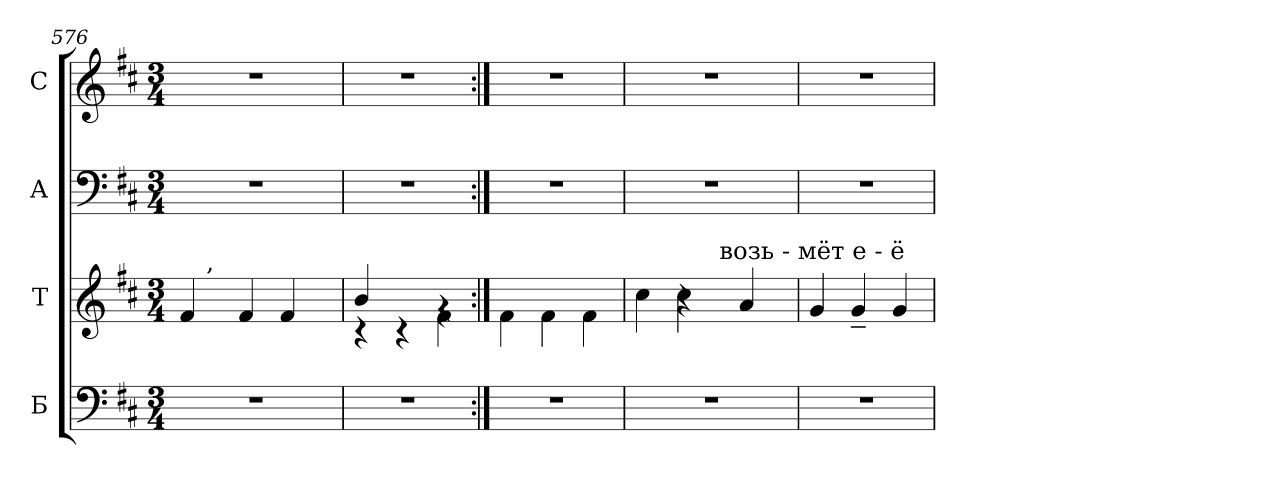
**kern	**kern	**kern	**kern
*part4	*part3	*part2	*part1
*staff4	*staff3	*staff2	*staff1
*I"Б	*I"Т	*I"А	*I"С
*clefF4	*clefG2	*clefF4	*clefG2
*k[f#c#]	*k[f#c#]	*k[f#c#]	*k[f#c#]
*D:	*D:	*D:	*D:
*M3/4	*M3/4	*M3/4	*M3/4
=576	=576	=576	=576
!	!LO:TX:a:t=Ну же - ни - шок !	!	!
*	*^	*	*
2.r	4f#/	16ryy	2.r	2.r
.	.	64ryy	.	.
!	!	!LO:TX:a:t=,	!	!
.	.	2ryy	.	.
.	4f#/	.	.	.
.	4f#/	.	.	.
.	.	8ryy	.	.
.	.	32.ryy	.	.
=577	=577	=577	=577	=577
*	*	*^	*	*
2.r	4b/	4rB	2ryy	2.r	2.r
.	2ryy	4rB	.	.	.
.	.	4f#\	4rg	.	.
*	*v	*v	*v	*	*
!!LO:LB:g=z
=578:|!	=578:|!	=578:|!	=578:|!
2.r	4f#\	2.r	2.r
.	4f#\	.	.
.	4f#\	.	.
=579	=579	=579	=579
*	*^	*	*
*	*	*^	*	*
2.r	4cc#\	4ryy	4ryy	2.r	2.r
.	4cc#\	4ra	8ryy	.	.
.	.	.	32.ryy	.	.
!	!	!	!LO:TX:a:t=возь - мёт е - ё	!	!
.	.	.	4ryy	.	.
.	4a/	4ryy	.	.	.
.	.	.	16ryy	.	.
.	.	.	64ryy	.	.
*	*v	*v	*v	*	*
=580	=580	=580	=580
2.r	4g/	2.r	2.r
.	4g~</	.	.
.	4g/	.	.
=	=	=	=
*-	*-	*-	*-
